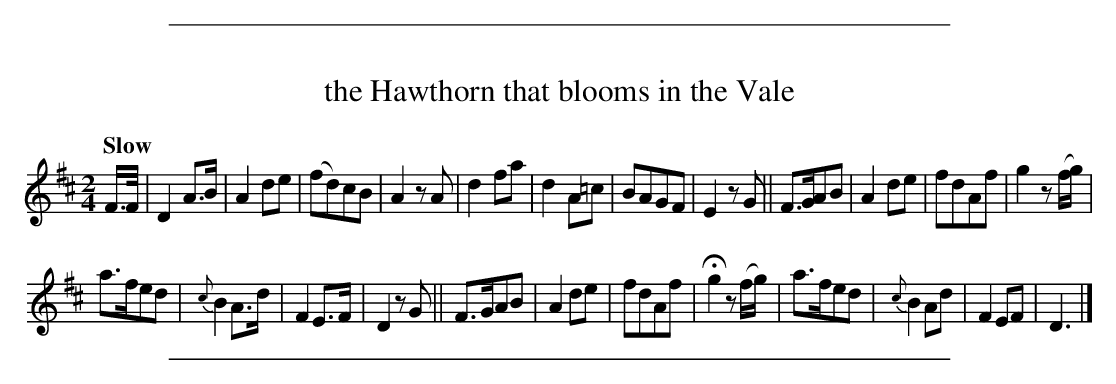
X:1
T: the Hawthorn that blooms in the Vale
Q: "Slow"
M: 2/4
L: 1/8
K: D
F/>F/ | D2A>B | A2de | (fd)cB | A2zA | d2fa | d2A=c | BAGF | E2zG || F>GAB | A2de | fdAf | g2z(f/g/) |
a>fed | {c}B2A>d | F2E>F | D2zG || F>GAB | A2de | fdAf | Hg2 z(f/g/) | a>fed | {c}B2Ad | F2EF | D3 |]
